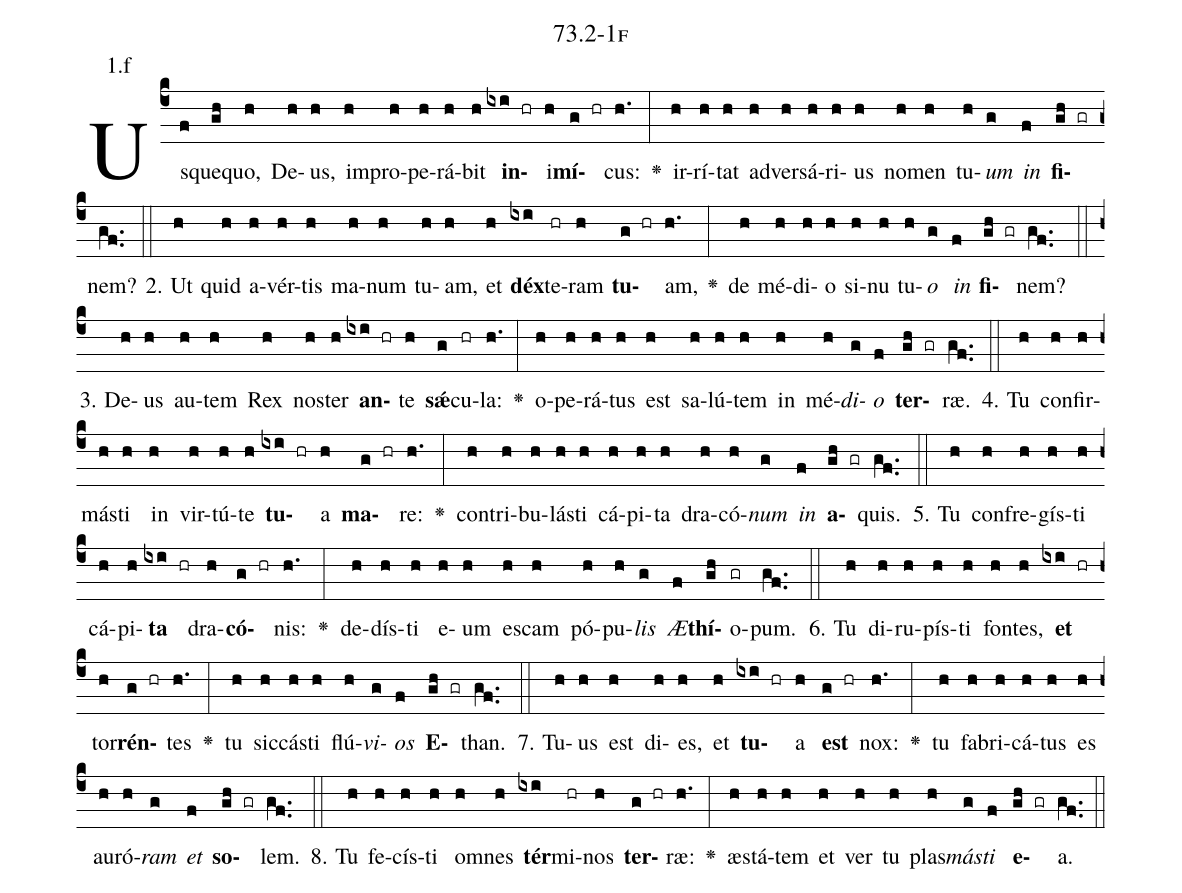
name: 73.2-1f;
annotation: 1.f;
%%
(c4)Us(f)que(gh)quo,(h) De(h)us,(h) im(h)pro(h)pe(h)rá(h)bit(h) <b>in</b>(ixi hr)i(h)<b>mí</b>(g hr)cus:(h.) <v>\greheightstar</v>(:) ir(h)rí(h)tat(h) ad(h)ver(h)sá(h)ri(h)us(h) no(h)men(h) tu(h)<i>um</i>(g) <i>in</i>(f) <b>fi</b>(gh gr)nem?(gf..) (::)
2. Ut(h) quid(h) a(h)vér(h)tis(h) ma(h)num(h) tu(h)am,(h) et(h) <b>déx</b>(ixi)te(hr)ram(h) <b>tu</b>(g hr)am,(h.) <v>\greheightstar</v>(:) de(h) mé(h)di(h)o(h) si(h)nu(h) tu(h)<i>o</i>(g) <i>in</i>(f) <b>fi</b>(gh gr)nem?(gf..) (::)
3. De(h)us(h) au(h)tem(h) Rex(h) nos(h)ter(h) <b>an</b>(ixi hr)te(h) <b>sǽ</b>(g)cu(hr)la:(h.) <v>\greheightstar</v>(:) o(h)pe(h)rá(h)tus(h) est(h) sa(h)lú(h)tem(h) in(h) mé(h)<i>di</i>(g)<i>o</i>(f) <b>ter</b>(gh gr)ræ.(gf..) (::)
4. Tu(h) con(h)fir(h)más(h)ti(h) in(h) vir(h)tú(h)te(h) <b>tu</b>(ixi hr)a(h) <b>ma</b>(g hr)re:(h.) <v>\greheightstar</v>(:) con(h)tri(h)bu(h)lás(h)ti(h) cá(h)pi(h)ta(h) dra(h)có(h)<i>num</i>(g) <i>in</i>(f) <b>a</b>(gh gr)quis.(gf..) (::)
5. Tu(h) con(h)fre(h)gís(h)ti(h) cá(h)pi(h)<b>ta</b>(ixi hr) dra(h)<b>có</b>(g hr)nis:(h.) <v>\greheightstar</v>(:) de(h)dís(h)ti(h) e(h)um(h) es(h)cam(h) pó(h)pu(h)<i>lis</i>(g) <i>Æ</i>(f)<b>thí</b>(gh)o(gr)pum.(gf..) (::)
6. Tu(h) di(h)ru(h)pís(h)ti(h) fon(h)tes,(h) <b>et</b>(ixi hr) tor(h)<b>rén</b>(g hr)tes(h.) <v>\greheightstar</v>(:) tu(h) sic(h)cás(h)ti(h) flú(h)<i>vi</i>(g)<i>os</i>(f) <b>E</b>(gh gr)than.(gf..) (::)
7. Tu(h)us(h) est(h) di(h)es,(h) et(h) <b>tu</b>(ixi hr)a(h) <b>est</b>(g hr) nox:(h.) <v>\greheightstar</v>(:) tu(h) fa(h)bri(h)cá(h)tus(h) es(h) au(h)ró(h)<i>ram</i>(g) <i>et</i>(f) <b>so</b>(gh gr)lem.(gf..) (::)
8. Tu(h) fe(h)cís(h)ti(h) om(h)nes(h) <b>tér</b>(ixi)mi(hr)nos(h) <b>ter</b>(g hr)ræ:(h.) <v>\greheightstar</v>(:) æs(h)tá(h)tem(h) et(h) ver(h) tu(h) plas(h)<i>más</i>(g)<i>ti</i>(f) <b>e</b>(gh gr)a.(gf..) (::)
